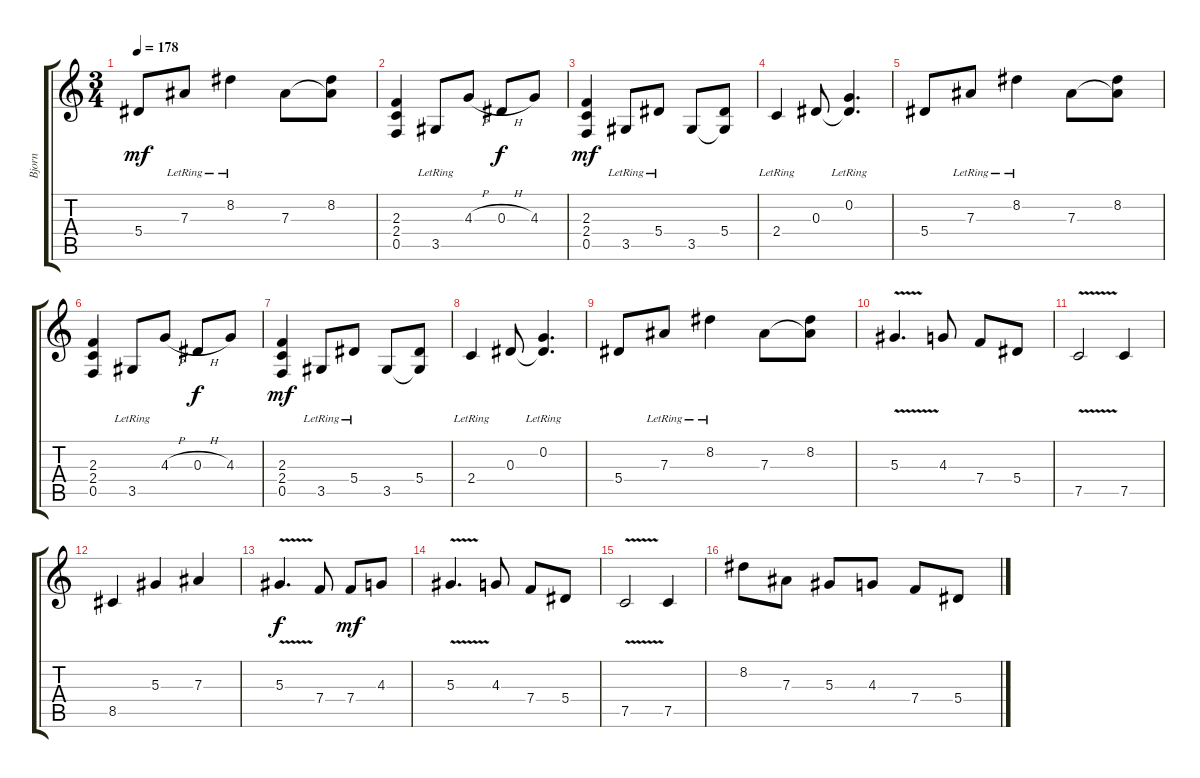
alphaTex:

\track ("Bjorn" "Bjorn") {instrument overdrivenguitar}
\staff {score tabs}
\tuning (C4 G3 Eb3 Bb2 F2 C2) {hide}
\ts (3 4)
\tempo 178
\clef g2
\ks c
5.4.8{dy mf} 7.3{lr}.8 8.2{lr}.4 7.3.8 (8.2 7.3{t}).8 |
(2.3 2.4 0.5).4 3.5{lr}.8 4.3{h}.8 0.3{h}.8{dy f} 4.3.8 |
(2.3 2.4 0.5).4{dy mf} 3.5{lr}.8 5.4{lr}.8 3.5.8 (5.4 3.5{t}).8 |
2.4{lr}.4 0.3.8 (0.2{lr} 0.3{t}).4{d} |
5.4.8 7.3{lr}.8 8.2{lr}.4 7.3.8 (8.2 7.3{t}).8 |
(2.3 2.4 0.5).4 3.5{lr}.8 4.3{h}.8 0.3{h}.8{dy f} 4.3.8 |
(2.3 2.4 0.5).4{dy mf} 3.5{lr}.8 5.4{lr}.8 3.5.8 (5.4 3.5{t}).8 |
2.4{lr}.4 0.3.8 (0.2{lr} 0.3{t}).4{d} |
5.4.8 7.3{lr}.8 8.2{lr}.4 7.3.8 (8.2 7.3{t}).8 |
5.3{v}.4{d} 4.3.8 7.4.8 5.4.8 |
7.5{v}.2 7.5.4 |
8.5.4 5.3.4 7.3.4 |
5.3{v}.4{d dy f} 7.4.8 7.4.8{dy mf} 4.3.8 |
5.3{v}.4{d} 4.3.8 7.4.8 5.4.8 |
7.5{v}.2 7.5.4 |
8.2.8 7.3.8 5.3.8 4.3.8 7.4.8 5.4.8
